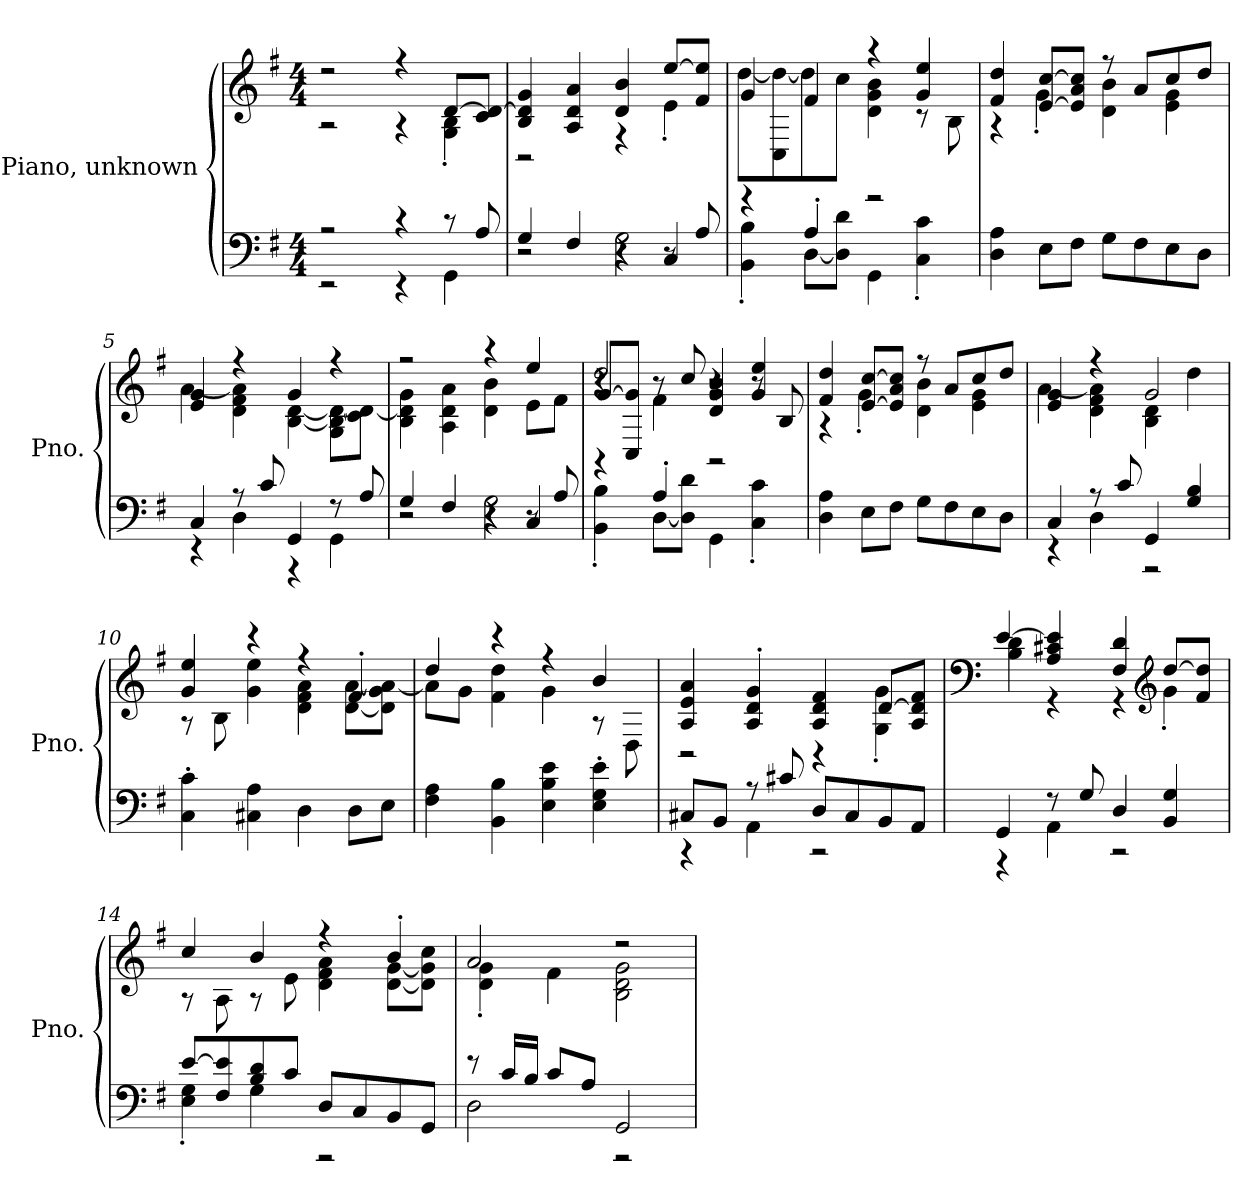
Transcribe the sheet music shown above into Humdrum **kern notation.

**kern	**kern
*part1	*part1
*staff2	*staff1
*I"Piano, unknown	*
*I'Pno.	*
*clefF4	*clefG2
*k[f#]	*k[f#]
*M4/4	*M4/4
*MM120	*MM120
=1	=1
*^	*^
2r	2r	2r	2r
4r	4r	4r	4r
8r	4GG\	[8d/L	4G\' 4B\'
8A/	.	8c/ 8d/_J	.
=2	=2	=2	=2
*	*^	*	*
4G/	2r	2r	4B/ 4d/] 4g/	2r
4F#/	.	.	4A/ 4d/ 4a/	.
4r	2G\	4r	4d/ 4b/	4r
8r	.	4C/	[8ee/L	4e'\
8A/	.	.	8f#/ 8ee/]J	.
*	*v	*v	*	*
=3	=3	=3	=3
4r	4BB\' 4B\'	4g/	[8dd\L
.	.	.	8C\ 8dd\_
4A'/	[8D\L	4f#/	8dd\]
.	8D\] 8d\J	.	8cc\J
2r	4GG\	4r	4d\ 4g\ 4b\
.	4C\' 4c\'	4g/ 4ee/	8r
.	.	.	8B\
*v	*v	*	*
=4	=4	=4
4D\ 4A\	4f#/ 4dd/	4r
8E\L	[8e/ [8cc/L	4g'\
8F#\J	8e/] 8a/ 8cc/]J	.
8G\L	8r	4d\ 4b\
8F#\	8a/L	.
8E\	8cc/	4e\ 4g\
8D\J	8dd/J	.
=5	=5	=5
*^	*	*
4C/	4r	4e/ 4g/	[4a\
8r	4D\	4r	4d\ 4f#\ 4a\]
8c/	.	.	.
4GG/	4r	4g/	[4B\ [4d\
8r	4GG\	4r	8G\ 8B\] 8d\_L
8A/	.	.	8c\ 8d\_J
!!LO:LB:g=z	!!
=6	=6	=6	=6
*	*^	*	*
4G/	2r	2r	2r	4B\ 4d\] 4g\
4F#/	.	.	.	4A\ 4d\ 4a\
4r	2G\	4r	4r	4d\ 4b\
8r	.	4C/	4ee/	8e\L
8A/	.	.	.	8f#\J
*	*v	*v	*	*
=7	=7	=7	=7
*	*	*	*^
4r	4BB\' 4B\'	2dd/	4r	[8g/L
.	.	.	.	8C/ 8g/]J
4A'/	[8D\L	.	4f#\	8r
.	8D\] 8d\J	.	.	8cc/
2r	4GG\	4r	2r	4d/ 4g/ 4b/
.	4C\' 4c\'	4g/ 4ee/	.	8r
.	.	.	.	8B/
*v	*v	*	*	*
*	*	*v	*v
=8	=8	=8
4D\ 4A\	4f#/ 4dd/	4r
8E\L	[8e/ [8cc/L	4g'\
8F#\J	8e/] 8a/ 8cc/]J	.
8G\L	8r	4d\ 4b\
8F#\	8a/L	.
8E\	8cc/	4e\ 4g\
8D\J	8dd/J	.
=9	=9	=9
*^	*	*
4C/	4r	4e/ 4g/	[4a\
8r	4D\	4r	4d\ 4f#\ 4a\]
8c/	.	.	.
4GG/	2r	2g/	4B\ 4d\
4G/ 4B/	.	.	4dd\
*v	*v	*	*
=10	=10	=10
4C\' 4c\'	4g/ 4ee/	8r
.	.	8B\
4C#X\ 4A\	4r	4g\ 4ee\
4D\	4r	4d\ 4f#\ 4a\
8D\L	4f#'/	[8d\ [8a\L
8E\J	.	8d\] 8g\ 8a\_J
!!LO:LB:g=z	!!
=11	=11	=11
4F#\ 4A\	4dd/	8a\L]
.	.	8g\J
4BB\ 4B\	4r	4f#\ 4dd\
4E\ 4B\ 4e\	4r	4g\
4E\' 4G\' 4e\'	4b/	8r
.	.	8D\
=12	=12	=12
*^	*	*
8C#X/L	4r	4A/ 4e/ 4a/	2r
8BB/J	.	.	.
8r	4AA\	4A/' 4d/' 4g/'	.
8c#X/	.	.	.
8D/L	2r	4A/ 4d/ 4f#/	4r
8C#/	.	.	.
8BB/	.	[8d/L	4G\' 4g\'
8AA/J	.	8A/ 8d/] 8f#/J	.
=13	=13	=13	=13
*	*	*clefF4	*
4GG/	4r	[4e/	4B\ 4d\
8r	4AA\	4A/ 4c#X/ 4e/]	4r
8G/	.	.	.
4D/	2r	4F#/ 4d/	4r
*	*	*clefG2	*
4BB/ 4G/	.	[8dd/L	4g'\
.	.	8f#/ 8dd/]J	.
=14	=14	=14	=14
[8e/L	4E\' 4G\'	4cc/	8r
8F#/ 8e/]	.	.	8A\
8B/ 8d/	4G\	4b/	8r
8c/J	.	.	8e\
8D/L	2r	4r	4d\ 4f#\ 4a\
8C/	.	.	.
8BB/	.	4b'/	[8d\ [8g\L
8GG/J	.	.	8d\] 8g\] 8cc\J
!!LO:LB:g=z	!!
=15	=15	=15	=15
8r	2D\	2a/	4d\' 4g\'
16c/LL	.	.	.
16B/JJ	.	.	.
8c/L	.	.	4f#\
8A/J	.	.	.
2GG/	2r	2r	2B\ 2d\ 2g\
*v	*v	*	*
*	*v	*v
=	=
*-	*-
